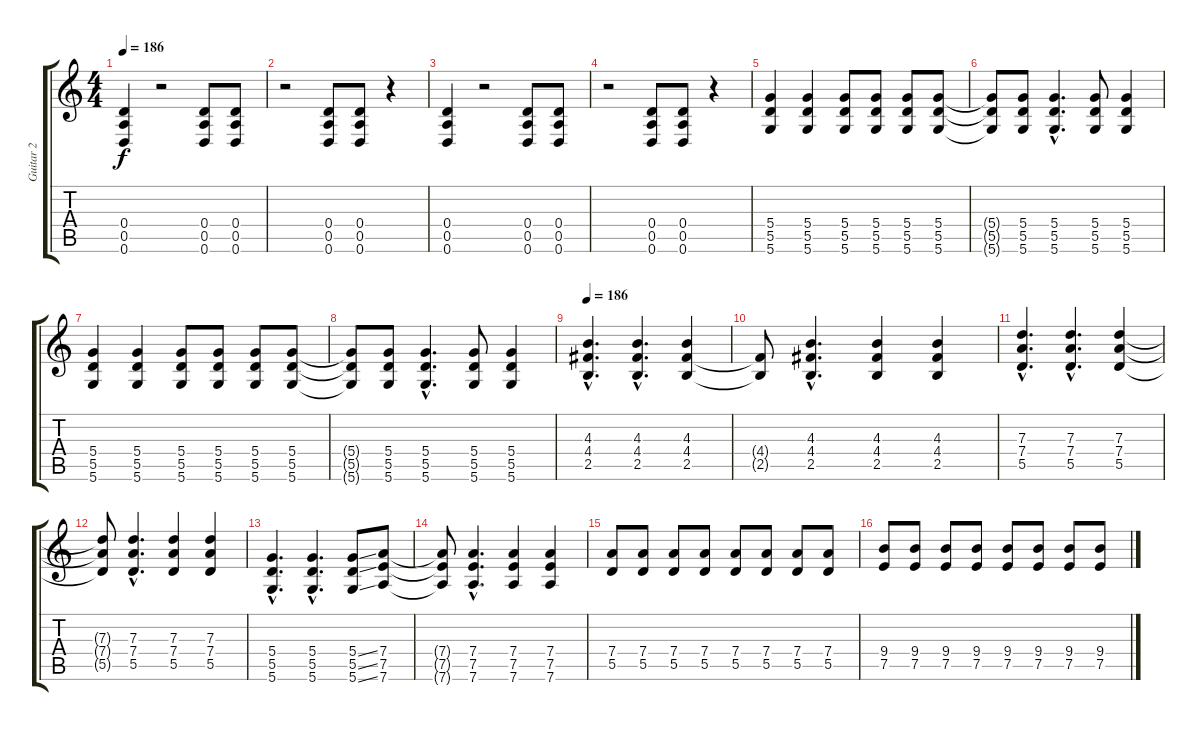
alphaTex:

\track ("Guitar 2" "Guitar 2") {instrument distortionguitar}
\staff {score tabs}
\tuning (E4 B3 G3 D3 A2 D2) {hide}
\ts (4 4)
\tempo 186
\clef g2
\ks c
(0.4 0.5 0.6).4{dy f} r.2 (0.4 0.5 0.6).8 (0.4 0.5 0.6).8 |
r.2 (0.4 0.5 0.6).8 (0.4 0.5 0.6).8 r.4 |
(0.4 0.5 0.6).4 r.2 (0.4 0.5 0.6).8 (0.4 0.5 0.6).8 |
r.2 (0.4 0.5 0.6).8 (0.4 0.5 0.6).8 r.4 |
(5.4 5.5 5.6).4{volume 11} (5.4 5.5 5.6).4 (5.4 5.5 5.6).8 (5.4 5.5 5.6).8 (5.4 5.5 5.6).8 (5.4 5.5 5.6).8 |
(5.4{t} 5.5{t} 5.6{t}).8 (5.4 5.5 5.6).8 (5.4{hac} 5.5{hac} 5.6{hac}).4{d} (5.4 5.5 5.6).8 (5.4 5.5 5.6).4 |
(5.4 5.5 5.6).4 (5.4 5.5 5.6).4 (5.4 5.5 5.6).8 (5.4 5.5 5.6).8 (5.4 5.5 5.6).8 (5.4 5.5 5.6).8 |
(5.4{t} 5.5{t} 5.6{t}).8 (5.4 5.5 5.6).8 (5.4{hac} 5.5{hac} 5.6{hac}).4{d} (5.4 5.5 5.6).8 (5.4 5.5 5.6).4 |
\tempo 186
(4.3{hac} 4.4{hac} 2.5{hac}).4{d} (4.3{hac} 4.4{hac} 2.5{hac}).4{d} (4.3 4.4 2.5).4 |
(4.4{t} 2.5{t}).8 (4.3{hac} 4.4{hac} 2.5{hac}).4{d} (4.3 4.4 2.5).4 (4.3 4.4 2.5).4 |
(7.3{hac} 7.4{hac} 5.5{hac}).4{d} (7.3{hac} 7.4{hac} 5.5{hac}).4{d} (7.3 7.4 5.5).4 |
(7.3{t} 7.4{t} 5.5{t}).8 (7.3{hac} 7.4{hac} 5.5{hac}).4{d} (7.3 7.4 5.5).4 (7.3 7.4 5.5).4 |
(5.4{hac} 5.5{hac} 5.6{hac}).4{d} (5.4{hac} 5.5{hac} 5.6{hac}).4{d} (5.4{ss} 5.5{ss} 5.6{ss}).8 (7.4 7.5 7.6).8 |
(7.4{t} 7.5{t} 7.6{t}).8 (7.4{hac} 7.5{hac} 7.6{hac}).4{d} (7.4 7.5 7.6).4 (7.4 7.5 7.6).4 |
(7.4 5.5).8 (7.4 5.5).8 (7.4 5.5).8 (7.4 5.5).8 (7.4 5.5).8 (7.4 5.5).8 (7.4 5.5).8 (7.4 5.5).8 |
(9.4 7.5).8 (9.4 7.5).8 (9.4 7.5).8 (9.4 7.5).8 (9.4 7.5).8 (9.4 7.5).8 (9.4 7.5).8 (9.4 7.5).8
